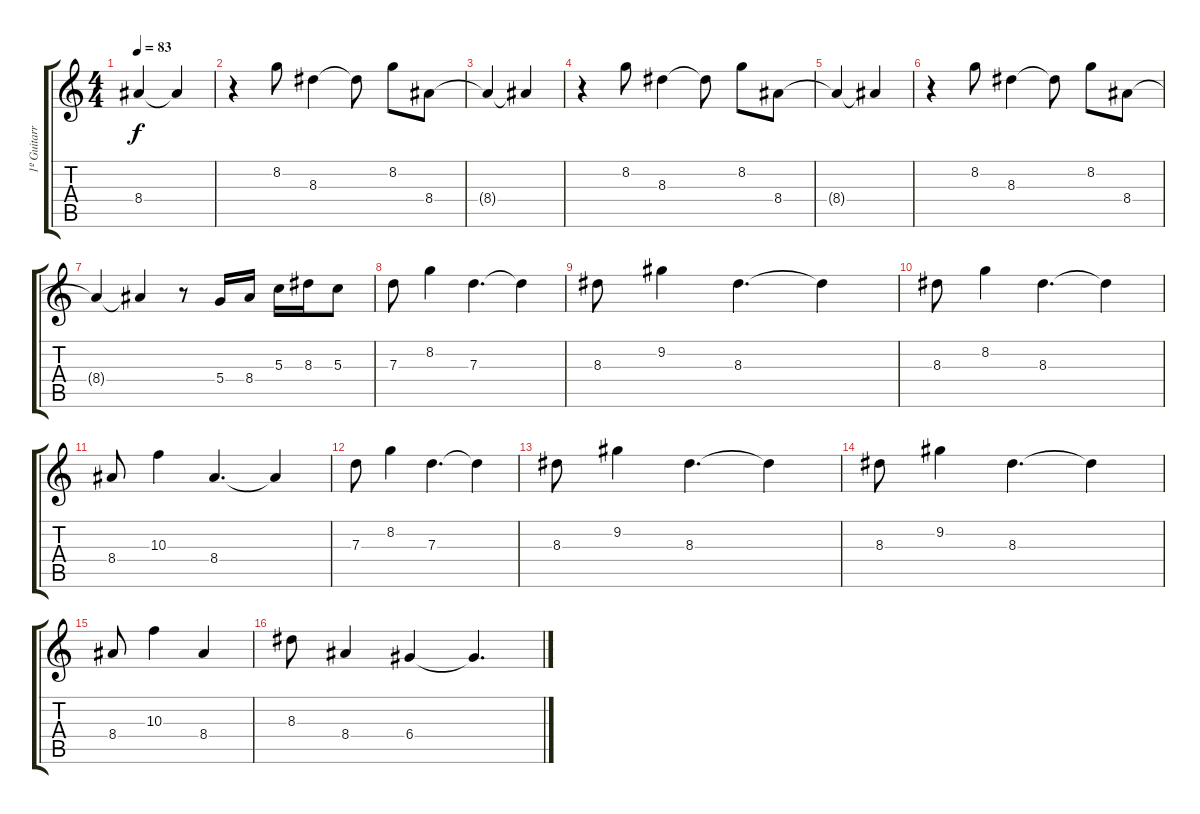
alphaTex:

\track ("1º Guitarra" "1º Guitarr") {instrument distortionguitar}
\staff {score tabs}
\tuning (E4 B3 G3 D3 A2 E2) {hide}
\ts (4 4)
\tempo 83
\clef g2
\ks c
8.4{t}.4{dy f} 8.4{t}.4 |
r.4{volume 14} 8.2.8 8.3.4 8.3{t}.8 8.2.8 8.4.8 |
8.4{t}.4 8.4{t}.4 |
r.4{volume 14} 8.2.8 8.3.4 8.3{t}.8 8.2.8 8.4.8 |
8.4{t}.4 8.4{t}.4 |
r.4{volume 14} 8.2.8 8.3.4 8.3{t}.8 8.2.8 8.4.8 |
8.4{t}.4 8.4{t}.4 r.8 5.4.16 8.4.16 5.3.16 8.3.16 5.3.8 |
7.3.8 8.2.4 7.3.4{d} 7.3{t}.4 |
8.3.8 9.2.4 8.3.4{d} 8.3{t}.4 |
8.3.8 8.2.4 8.3.4{d} 8.3{t}.4 |
8.4.8 10.3.4 8.4.4{d} 8.4{t}.4 |
7.3.8 8.2.4 7.3.4{d} 7.3{t}.4 |
8.3.8 9.2.4 8.3.4{d} 8.3{t}.4 |
8.3.8 9.2.4 8.3.4{d} 8.3{t}.4 |
8.4.8 10.3.4 8.4.4 |
8.3.8 8.4.4 6.4.4 6.4{t}.4{d}
